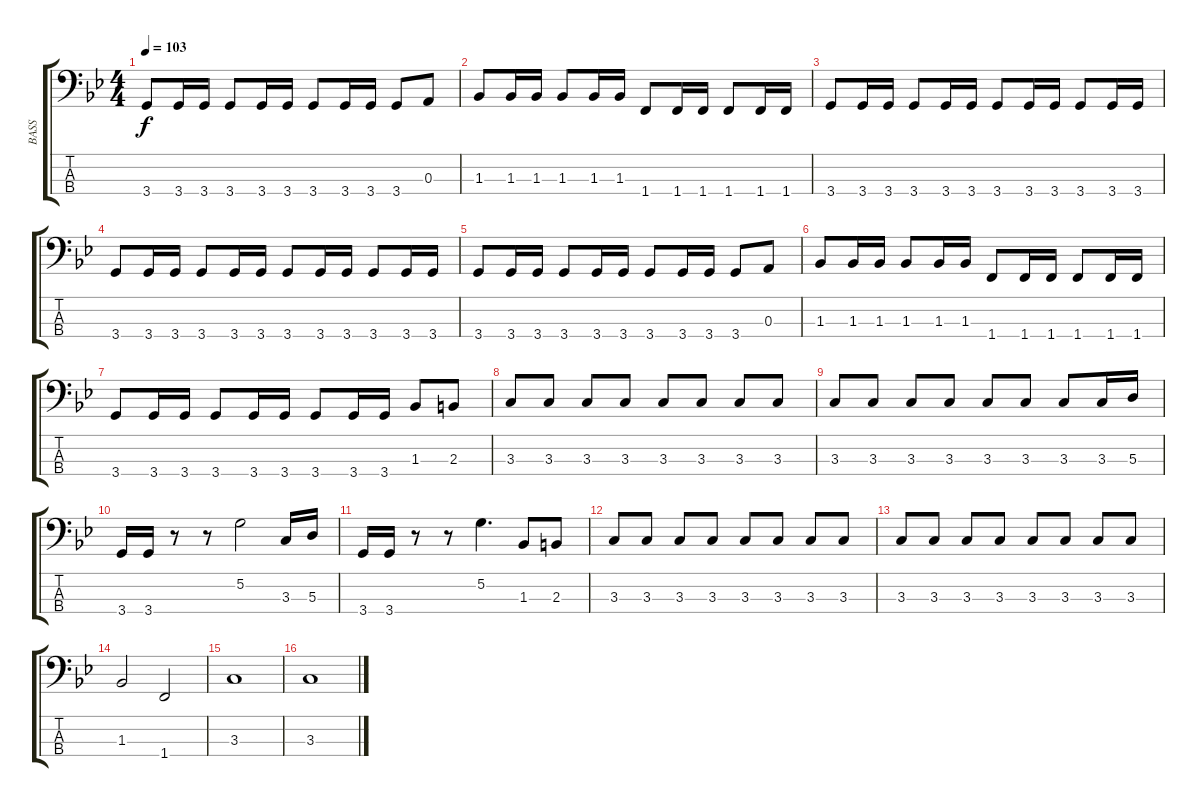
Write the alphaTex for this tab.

\track ("BASS" "BASS") {instrument electricbasspick}
\staff {score tabs}
\tuning (G2 D2 A1 E1) {hide}
\ts (4 4)
\tempo 103
\clef f4
\ks bb
3.4.8{dy f} 3.4.16 3.4.16 3.4.8 3.4.16 3.4.16 3.4.8 3.4.16 3.4.16 3.4.8 0.3.8 |
1.3.8 1.3.16 1.3.16 1.3.8 1.3.16 1.3.16 1.4.8 1.4.16 1.4.16 1.4.8 1.4.16 1.4.16 |
3.4.8 3.4.16 3.4.16 3.4.8 3.4.16 3.4.16 3.4.8 3.4.16 3.4.16 3.4.8 3.4.16 3.4.16 |
3.4.8 3.4.16 3.4.16 3.4.8 3.4.16 3.4.16 3.4.8 3.4.16 3.4.16 3.4.8 3.4.16 3.4.16 |
3.4.8 3.4.16 3.4.16 3.4.8 3.4.16 3.4.16 3.4.8 3.4.16 3.4.16 3.4.8 0.3.8 |
1.3.8 1.3.16 1.3.16 1.3.8 1.3.16 1.3.16 1.4.8 1.4.16 1.4.16 1.4.8 1.4.16 1.4.16 |
3.4.8 3.4.16 3.4.16 3.4.8 3.4.16 3.4.16 3.4.8 3.4.16 3.4.16 1.3.8 2.3.8 |
3.3.8 3.3.8 3.3.8 3.3.8 3.3.8 3.3.8 3.3.8 3.3.8 |
3.3.8 3.3.8 3.3.8 3.3.8 3.3.8 3.3.8 3.3.8 3.3.16 5.3.16 |
3.4.16 3.4.16 r.8 r.8 5.2.2 3.3.16 5.3.16 |
3.4.16 3.4.16 r.8 r.8 5.2.4{d} 1.3.8 2.3.8 |
3.3.8 3.3.8 3.3.8 3.3.8 3.3.8 3.3.8 3.3.8 3.3.8 |
3.3.8 3.3.8 3.3.8 3.3.8 3.3.8 3.3.8 3.3.8 3.3.8 |
1.3.2 1.4.2 |
3.3.1 |
3.3.1
